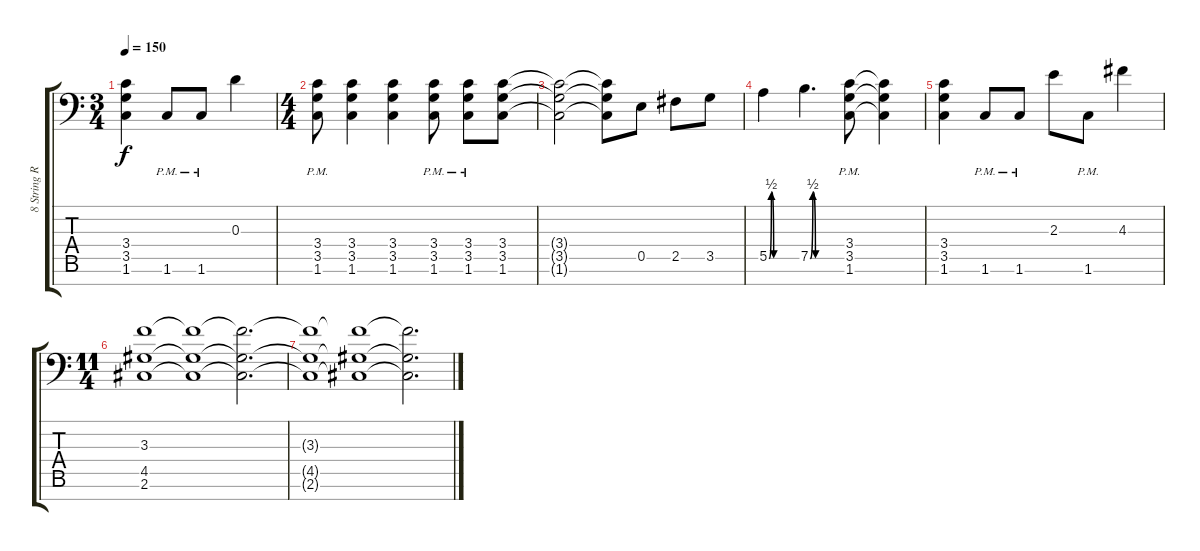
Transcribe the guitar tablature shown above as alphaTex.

\track ("8 String Rhythm L" "8 String R") {instrument distortionguitar}
\staff {score tabs}
\tuning (B3 G3 D3 A2 E2 B1 Gb1) {hide}
\ts (3 4)
\tempo 150
\clef f4
\ks c
(3.4 3.5 1.6).4{dy f} 1.6{pm}.8 1.6{pm}.8 0.3.4 |
\ts (4 4)
(3.4{pm} 3.5{pm} 1.6{pm}).8 (3.4 3.5 1.6).4 (3.4 3.5 1.6).4 (3.4{pm} 3.5{pm} 1.6{pm}).8 (3.4{pm} 3.5{pm} 1.6{pm}).8 (3.4 3.5 1.6).8 |
(3.4{t} 3.5{t} 1.6{t}).2 (3.4{t} 3.5{t} 1.6{t}).8 0.5.8 2.5.8 3.5.8 |
5.5{be (custom 0 0 5 2 10 0 30 0 60 0)}.4 7.5{be (custom 0 0 5 2 10 0 30 0 60 0)}.4{d} (3.4{pm} 3.5{pm} 1.6{pm}).8 (3.4{t} 3.5{t} 1.6{t}).4 |
(3.4 3.5 1.6).4 1.6{pm}.8 1.6{pm}.8 2.3.8 1.6{pm}.8 4.3.4 |
\ts (11 4)
(3.3 4.5 2.6).1 (3.3{t} 4.5{t} 2.6{t}).1 (3.3{t} 4.5{t} 2.6{t}).2{d} |
(3.3{t} 4.5{t} 2.6{t}).1{volume 0} (3.3{t} 4.5{t} 2.6{t}).1 (3.3{t} 4.5{t} 2.6{t}).2{d}
